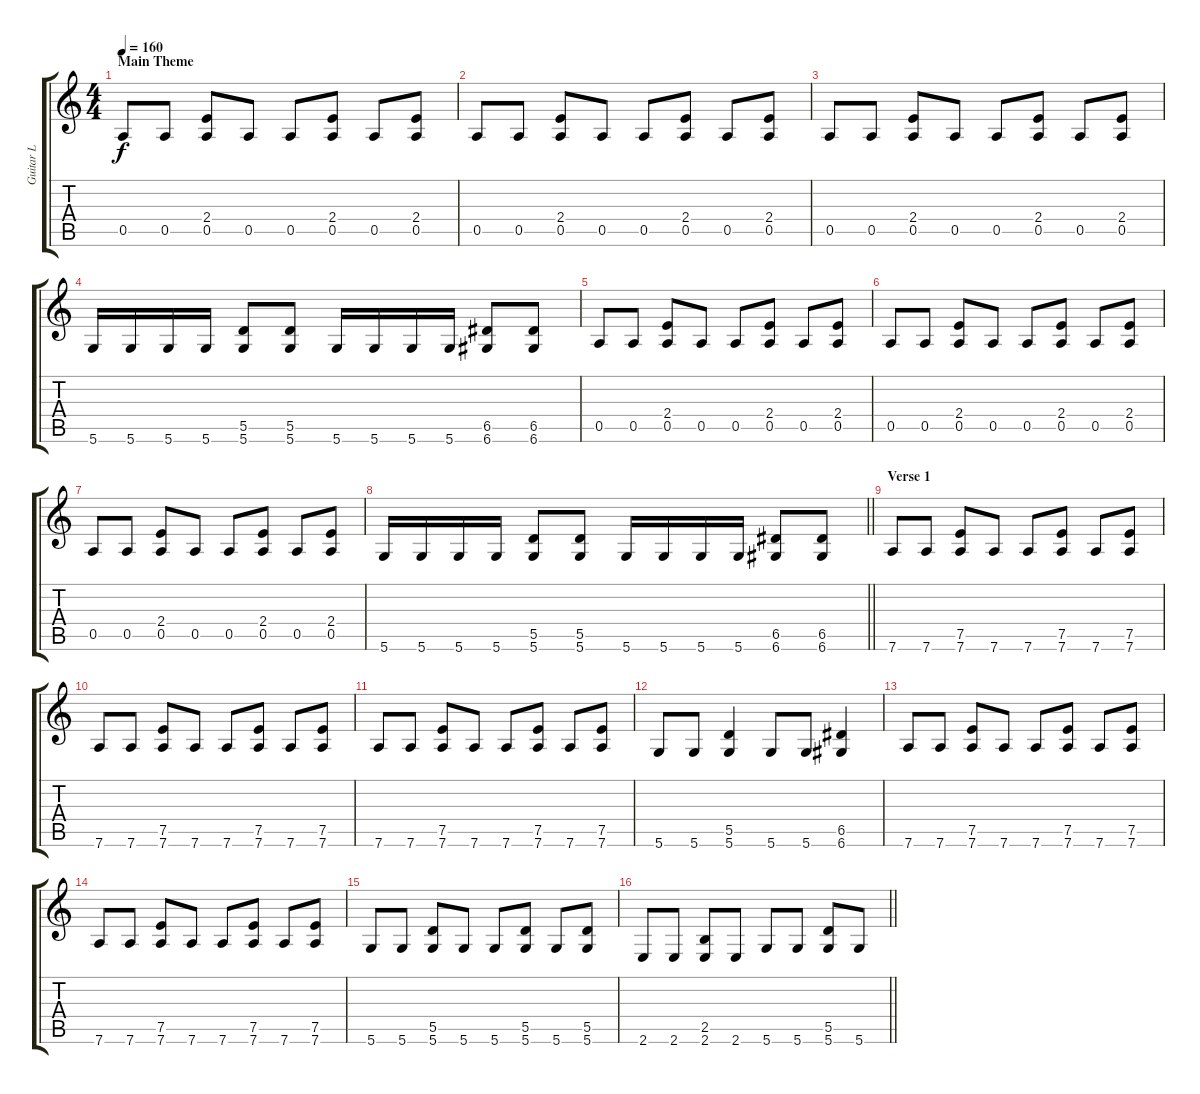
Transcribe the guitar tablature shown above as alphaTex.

\track ("Guitar L" "Guitar L") {instrument distortionguitar}
\staff {score tabs}
\tuning (E4 B3 G3 D3 A2 D2) {hide}
\ts (4 4)
\section ("" "Main Theme")
\tempo 160
\clef g2
\ks c
0.5.8{dy f} 0.5.8 (2.4 0.5).8 0.5.8 0.5.8 (2.4 0.5).8 0.5.8 (2.4 0.5).8 |
0.5.8 0.5.8 (2.4 0.5).8 0.5.8 0.5.8 (2.4 0.5).8 0.5.8 (2.4 0.5).8 |
0.5.8 0.5.8 (2.4 0.5).8 0.5.8 0.5.8 (2.4 0.5).8 0.5.8 (2.4 0.5).8 |
5.6.16 5.6.16 5.6.16 5.6.16 (5.5 5.6).8 (5.5 5.6).8 5.6.16 5.6.16 5.6.16 5.6.16 (6.5 6.6).8 (6.5 6.6).8 |
0.5.8 0.5.8 (2.4 0.5).8 0.5.8 0.5.8 (2.4 0.5).8 0.5.8 (2.4 0.5).8 |
0.5.8 0.5.8 (2.4 0.5).8 0.5.8 0.5.8 (2.4 0.5).8 0.5.8 (2.4 0.5).8 |
0.5.8 0.5.8 (2.4 0.5).8 0.5.8 0.5.8 (2.4 0.5).8 0.5.8 (2.4 0.5).8 |
\barLineRight lightlight
5.6.16 5.6.16 5.6.16 5.6.16 (5.5 5.6).8 (5.5 5.6).8 5.6.16 5.6.16 5.6.16 5.6.16 (6.5 6.6).8 (6.5 6.6).8 |
\section ("" "Verse 1")
7.6.8 7.6.8 (7.5 7.6).8 7.6.8 7.6.8 (7.5 7.6).8 7.6.8 (7.5 7.6).8 |
7.6.8 7.6.8 (7.5 7.6).8 7.6.8 7.6.8 (7.5 7.6).8 7.6.8 (7.5 7.6).8 |
7.6.8 7.6.8 (7.5 7.6).8 7.6.8 7.6.8 (7.5 7.6).8 7.6.8 (7.5 7.6).8 |
5.6.8 5.6.8 (5.5 5.6).4 5.6.8 5.6.8 (6.5 6.6).4 |
7.6.8 7.6.8 (7.5 7.6).8 7.6.8 7.6.8 (7.5 7.6).8 7.6.8 (7.5 7.6).8 |
7.6.8 7.6.8 (7.5 7.6).8 7.6.8 7.6.8 (7.5 7.6).8 7.6.8 (7.5 7.6).8 |
5.6.8 5.6.8 (5.5 5.6).8 5.6.8 5.6.8 (5.5 5.6).8 5.6.8 (5.5 5.6).8 |
\barLineRight lightlight
2.6.8 2.6.8 (2.5 2.6).8 2.6.8 5.6.8 5.6.8 (5.5 5.6).8 5.6.8
